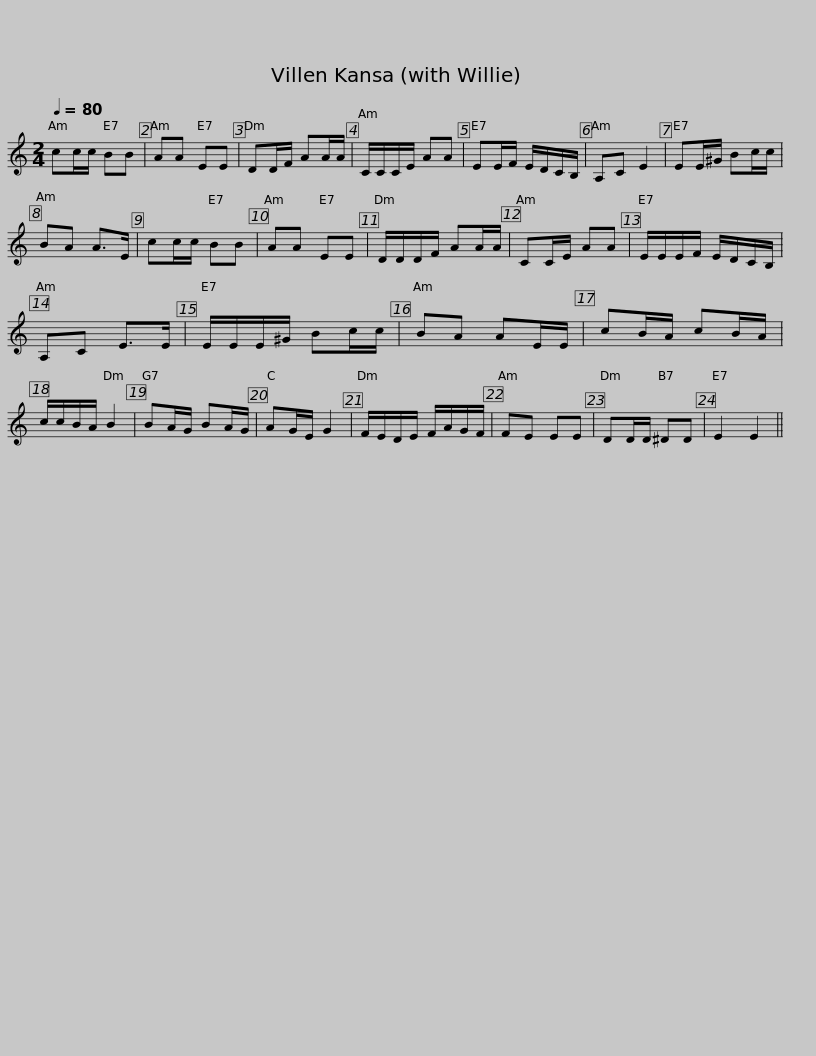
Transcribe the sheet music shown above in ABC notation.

X:1
L:1/8
Q:1/4=80
M:2/4
I:linebreak $
K:C
V:1 treble
V:1
 cc/c/ BB | AA EE | DD/F/ AA/A/ | C/C/C/E/ AA |$ EE/F/ E/D/C/B,/ | %5
 A,C E2 | EE/^G/ Bc/c/ | BA A>E |$ cc/c/ BB | AA EE | %10
 D/D/D/F/ AA/A/ | CC/E/ AA |$ E/E/E/F/ E/D/C/B,/ | A,C E>E | E/E/E/^G/ Bc/c/ | %15
 BA AE/E/ |$ cB/A/ cB/A/ | c/c/B/A/ B2 | BA/G/ BA/G/ | AG/E/ G2 |$ %20
 F/E/D/E/ F/A/G/F/ | FE EE | DD/D/ ^DD | E2 E2 || %24
